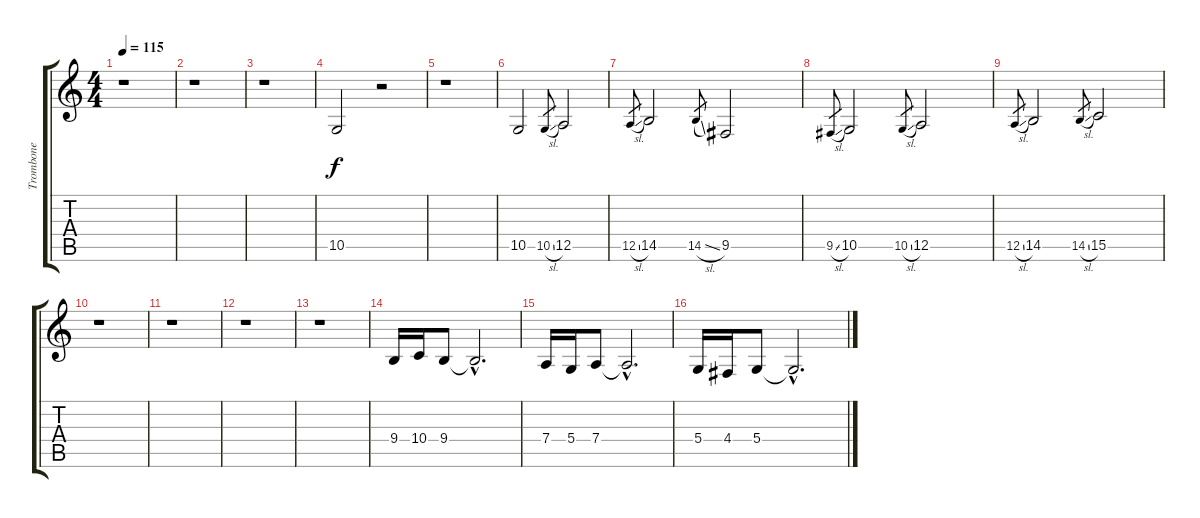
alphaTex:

\track ("Trombone" "Trombone") {instrument trombone}
\staff {score tabs}
\tuning (E4 B3 G3 D3 A2 E2) {hide}
\ts (4 4)
\tempo 115
\clef g2
\ks c
r.1{dy f instrument trombone} |
r.1 |
r.1 |
10.5.2 r.2 |
r.1 |
10.5.2 10.5{sl}.8{gr} 12.5.2 |
12.5{sl}.8{gr} 14.5.2 14.5{sl}.8{gr} 9.5.2 |
9.5{sl}.8{gr} 10.5.2 10.5{sl}.8{gr} 12.5.2 |
12.5{sl}.8{gr} 14.5.2 14.5{sl}.8{gr} 15.5.2 |
r.1 |
r.1 |
r.1 |
r.1 |
9.4.16 10.4.16 9.4.8 9.4{hac t}.2{d} |
7.4.16 5.4.16 7.4.8 7.4{hac t}.2{d} |
5.4.16 4.4.16 5.4.8 5.4{hac t}.2{d}
